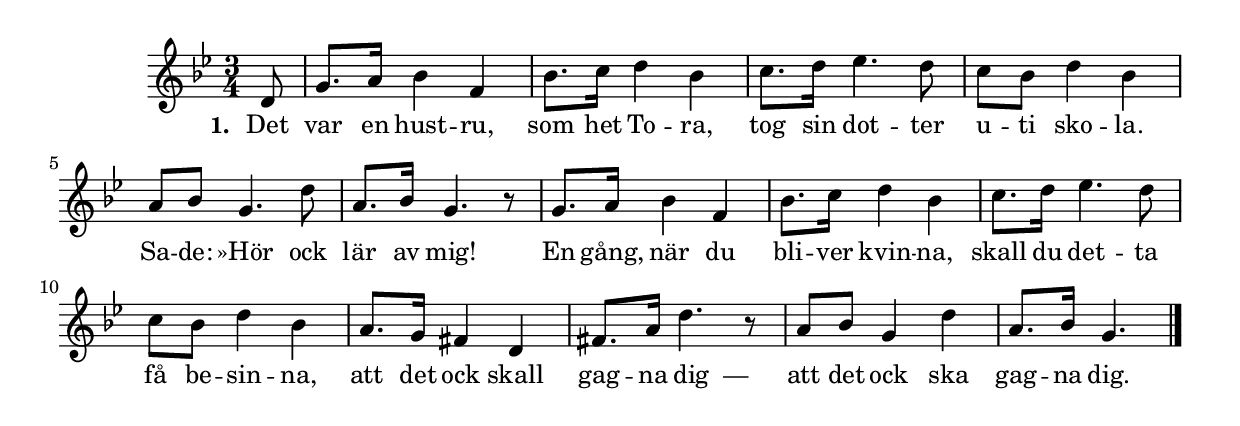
{
\time 3/4
\key g \minor
\partial 8

 d'8  | 
 g'8. a'16 bes'4 f'  | 
 bes'8. c''16 d''4 bes'  | 
 c''8. d''16 ees''4. d''8  | 
 c'' bes' d''4 bes'  | 
 a'8 bes' g'4. d''8  | 
 a'8. bes'16 g'4. r8  | 
 g'8. a'16 bes'4 f'  | 
 bes'8. c''16 d''4 bes'  | 
 c''8. d''16 ees''4. d''8  | 
 c'' bes' d''4 bes'  | 
 a'8. g'16 fis'4 d'  | 
 fis'8. a'16 d''4. r8  | 
 a' bes' g'4 d''  | 
 a'8. bes'16 g'4. \bar "|."
 }
 \addlyrics {
     \set stanza = #"1. "
     Det var en hust -- ru, som het To -- ra, tog sin dot -- ter
     u -- ti sko -- la. Sa -- de: »Hör ock lär av mig! En gång, när du
     bli -- ver kvin -- na, skall du det -- ta få be -- sin -- na, att det ock skall
     gag -- na \once \override LyricText.self-alignment-X = #-0.8 "dig  —" att det ock ska gag -- na dig.
}
